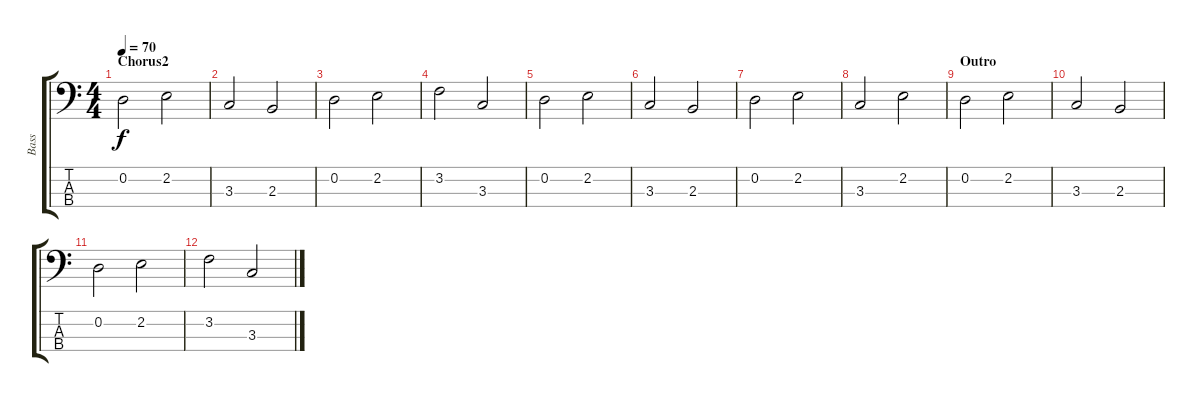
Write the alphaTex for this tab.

\track ("Bass" "Bass") {instrument acousticbass}
\staff {score tabs}
\tuning (G2 D2 A1 E1) {hide}
\ts (4 4)
\section ("" "Chorus2")
\tempo 70
\clef f4
\ks c
0.2.2{dy f} 2.2.2 |
3.3.2 2.3.2 |
0.2.2 2.2.2 |
3.2.2 3.3.2 |
0.2.2 2.2.2 |
3.3.2 2.3.2 |
0.2.2 2.2.2 |
3.3.2 2.2.2 |
\section ("" "Outro")
0.2.2 2.2.2 |
3.3.2 2.3.2 |
0.2.2 2.2.2 |
3.2.2 3.3.2
